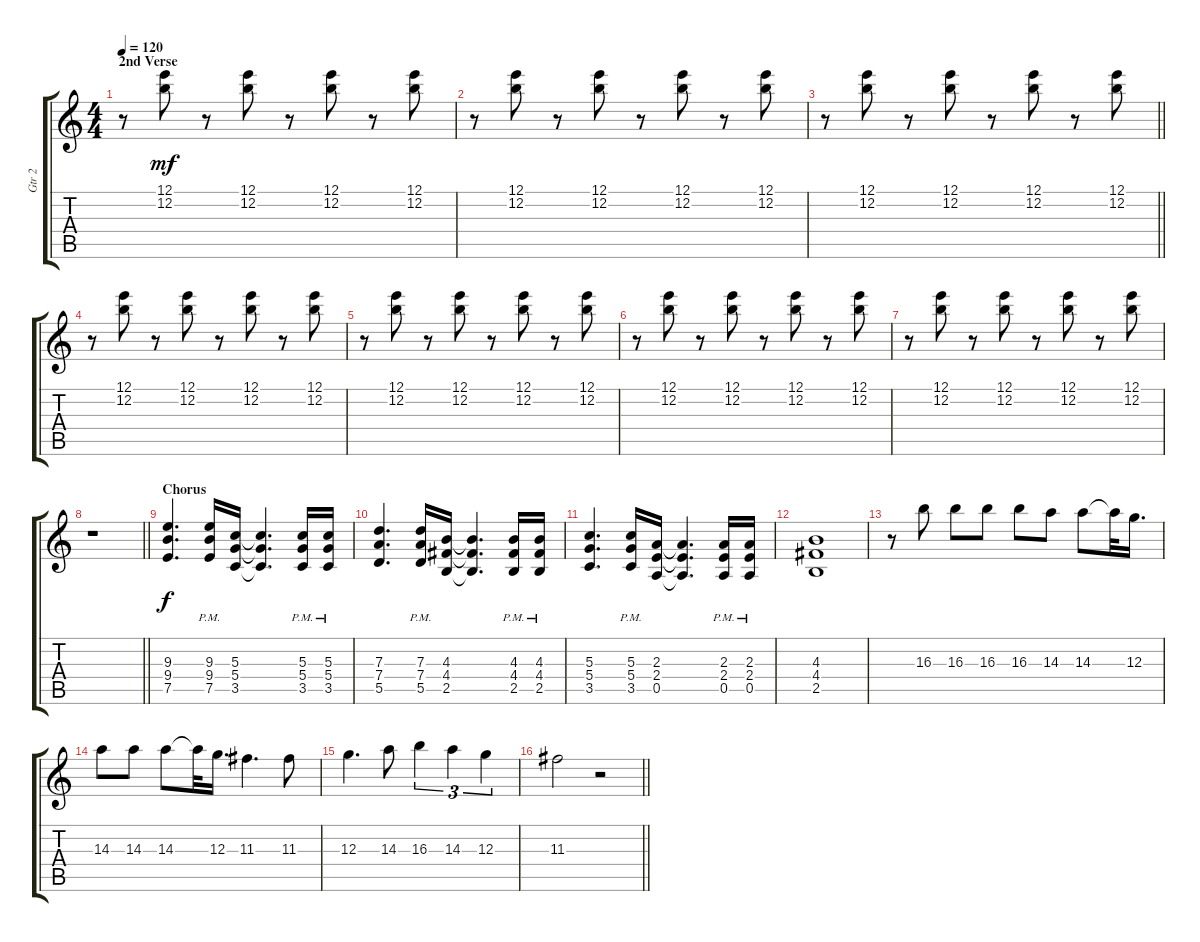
\track ("Gtr 2" "Gtr 2") {instrument overdrivenguitar}
\staff {score tabs}
\tuning (E4 B3 G3 D3 A2 E2) {hide}
\ts (4 4)
\section ("" "2nd Verse")
\tempo 120
\clef g2
\ks aminor
r.8{dy f} (12.1 12.2).8{dy mf} r.8 (12.1 12.2).8 r.8 (12.1 12.2).8 r.8 (12.1 12.2).8 |
r.8 (12.1 12.2).8 r.8 (12.1 12.2).8 r.8 (12.1 12.2).8 r.8 (12.1 12.2).8 |
\barLineRight lightlight
r.8 (12.1 12.2).8 r.8 (12.1 12.2).8 r.8 (12.1 12.2).8 r.8 (12.1 12.2).8 |
\section ("" "")
r.8 (12.1 12.2).8 r.8 (12.1 12.2).8 r.8 (12.1 12.2).8 r.8 (12.1 12.2).8 |
r.8 (12.1 12.2).8 r.8 (12.1 12.2).8 r.8 (12.1 12.2).8 r.8 (12.1 12.2).8 |
r.8 (12.1 12.2).8 r.8 (12.1 12.2).8 r.8 (12.1 12.2).8 r.8 (12.1 12.2).8 |
r.8 (12.1 12.2).8 r.8 (12.1 12.2).8 r.8 (12.1 12.2).8 r.8 (12.1 12.2).8 |
\barLineRight lightlight
r.1 |
\section ("" "Chorus")
(9.3 9.4 7.5).4{d dy f} (9.3{pm} 9.4{pm} 7.5{pm}).16 (5.3 5.4 3.5).16 (5.3{t} 5.4{t} 3.5{t}).4{d} (5.3{pm} 5.4{pm} 3.5{pm}).16 (5.3{pm} 5.4{pm} 3.5{pm}).16 |
(7.3 7.4 5.5).4{d} (7.3{pm} 7.4{pm} 5.5{pm}).16 (4.3 4.4 2.5).16 (4.3{t} 4.4{t} 2.5{t}).4{d} (4.3{pm} 4.4{pm} 2.5{pm}).16 (4.3{pm} 4.4{pm} 2.5{pm}).16 |
(5.3 5.4 3.5).4{d} (5.3{pm} 5.4{pm} 3.5{pm}).16 (2.3 2.4 0.5).16 (2.3{t} 2.4{t} 0.5{t}).4{d} (2.3{pm} 2.4{pm} 0.5{pm}).16 (2.3{pm} 2.4{pm} 0.5{pm}).16 |
(4.3 4.4 2.5).1 |
r.8 16.3.8 16.3.8 16.3.8 16.3.8 14.3.8 14.3.8 14.3{t}.32 12.3.16{d} |
14.3.8 14.3.8 14.3.8 14.3{t}.32 12.3.16{d} 11.3.4{d} 11.3.8 |
12.3.4{d} 14.3.8 16.3.4{tu (3 2)} 14.3.4{tu (3 2)} 12.3.4{tu (3 2)} |
\barLineRight lightlight
11.3.2 r.2
